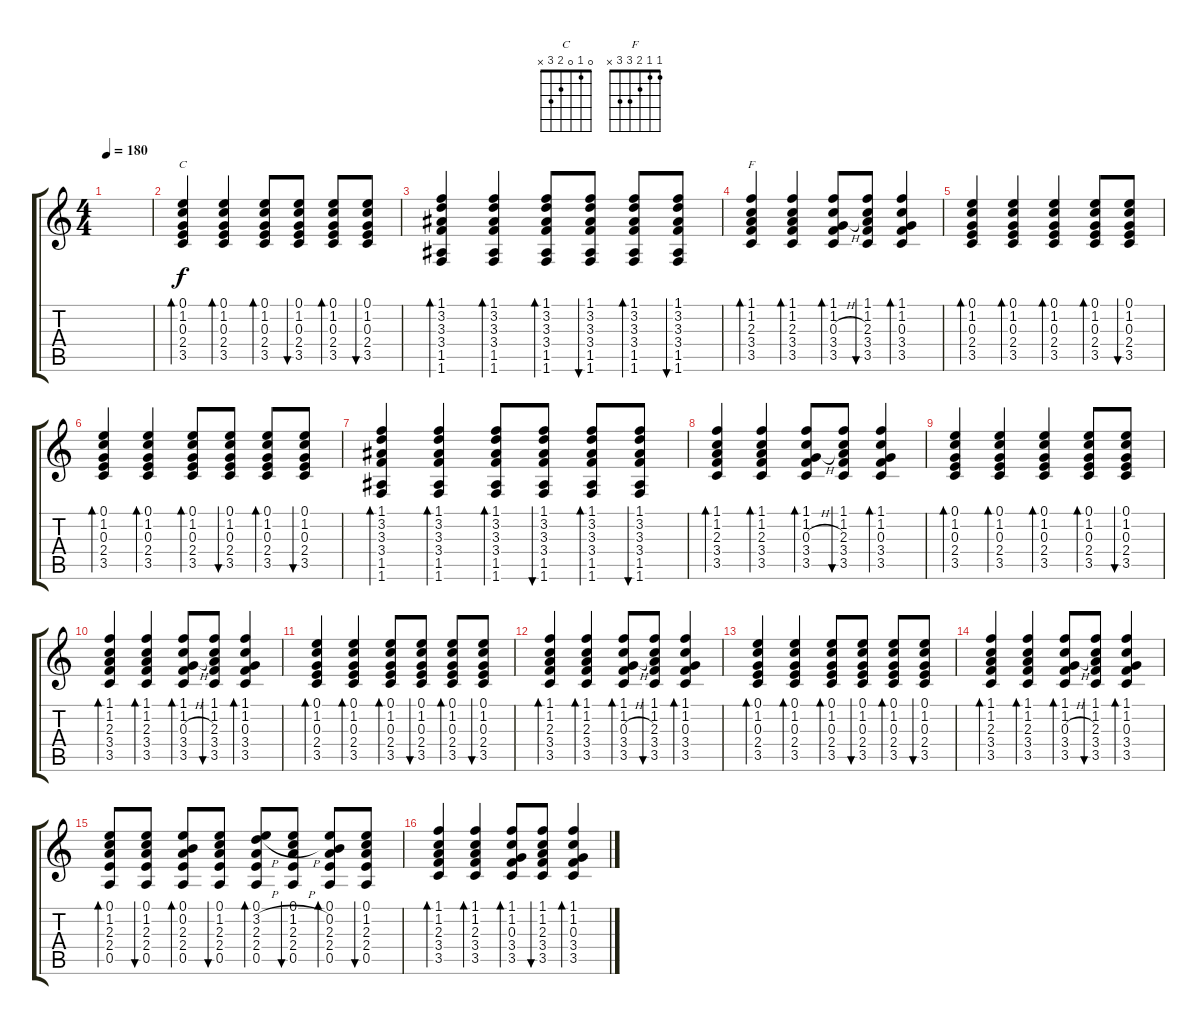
\track "" {instrument acousticguitarsteel}
\staff {score tabs}
\tuning (E4 B3 G3 D3 A2 E2) {hide}
\chord ("C" 0 1 0 2 3 x)
\chord ("F" 1 1 2 3 3 x)
\ts (4 4)
\tempo 180
\clef g2
\ks c
|
(0.1 1.2 0.3 2.4 3.5).4{bd 60 ch "C"} (0.1 1.2 0.3 2.4 3.5).4{bd 60} (0.1 1.2 0.3 2.4 3.5).8{bd 60} (0.1 1.2 0.3 2.4 3.5).8{bu 60} (0.1 1.2 0.3 2.4 3.5).8{bd 60} (0.1 1.2 0.3 2.4 3.5).8{bu 60} |
(1.1 3.2 3.3 3.4 1.5 1.6).4{bd 60} (1.1 3.2 3.3 3.4 1.5 1.6).4{bd 60} (1.1 3.2 3.3 3.4 1.5 1.6).8{bd 60} (1.1 3.2 3.3 3.4 1.5 1.6).8{bu 60} (1.1 3.2 3.3 3.4 1.5 1.6).8{bd 60} (1.1 3.2 3.3 3.4 1.5 1.6).8{bu 60} |
(1.1 1.2 2.3 3.4 3.5).4{bd 60 ch "F"} (1.1 1.2 2.3 3.4 3.5).4{bd 60} (1.1 1.2 0.3{h} 3.4 3.5).8{bd 60} (1.1 1.2 2.3 3.4 3.5).8{bu 60} (1.1 1.2 0.3 3.4 3.5).4{bd 60} |
(0.1 1.2 0.3 2.4 3.5).4{bd 60} (0.1 1.2 0.3 2.4 3.5).4{bd 60} (0.1 1.2 0.3 2.4 3.5).4{bd 60} (0.1 1.2 0.3 2.4 3.5).8{bd 60} (0.1 1.2 0.3 2.4 3.5).8{bu 60} |
(0.1 1.2 0.3 2.4 3.5).4{bd 60} (0.1 1.2 0.3 2.4 3.5).4{bd 60} (0.1 1.2 0.3 2.4 3.5).8{bd 60} (0.1 1.2 0.3 2.4 3.5).8{bu 60} (0.1 1.2 0.3 2.4 3.5).8{bd 60} (0.1 1.2 0.3 2.4 3.5).8{bu 60} |
(1.1 3.2 3.3 3.4 1.5 1.6).4{bd 60} (1.1 3.2 3.3 3.4 1.5 1.6).4{bd 60} (1.1 3.2 3.3 3.4 1.5 1.6).8{bd 60} (1.1 3.2 3.3 3.4 1.5 1.6).8{bu 60} (1.1 3.2 3.3 3.4 1.5 1.6).8{bd 60} (1.1 3.2 3.3 3.4 1.5 1.6).8{bu 60} |
(1.1 1.2 2.3 3.4 3.5).4{bd 60} (1.1 1.2 2.3 3.4 3.5).4{bd 60} (1.1 1.2 0.3{h} 3.4 3.5).8{bd 60} (1.1 1.2 2.3 3.4 3.5).8{bu 60} (1.1 1.2 0.3 3.4 3.5).4{bd 60} |
(0.1 1.2 0.3 2.4 3.5).4{bd 60} (0.1 1.2 0.3 2.4 3.5).4{bd 60} (0.1 1.2 0.3 2.4 3.5).4{bd 60} (0.1 1.2 0.3 2.4 3.5).8{bd 60} (0.1 1.2 0.3 2.4 3.5).8{bu 60} |
(1.1 1.2 2.3 3.4 3.5).4{bd 60} (1.1 1.2 2.3 3.4 3.5).4{bd 60} (1.1 1.2 0.3{h} 3.4 3.5).8{bd 60} (1.1 1.2 2.3 3.4 3.5).8{bu 60} (1.1 1.2 0.3 3.4 3.5).4{bd 60} |
(0.1 1.2 0.3 2.4 3.5).4{bd 60} (0.1 1.2 0.3 2.4 3.5).4{bd 60} (0.1 1.2 0.3 2.4 3.5).8{bd 60} (0.1 1.2 0.3 2.4 3.5).8{bu 60} (0.1 1.2 0.3 2.4 3.5).8{bd 60} (0.1 1.2 0.3 2.4 3.5).8{bu 60} |
(1.1 1.2 2.3 3.4 3.5).4{bd 60} (1.1 1.2 2.3 3.4 3.5).4{bd 60} (1.1 1.2 0.3{h} 3.4 3.5).8{bd 60} (1.1 1.2 2.3 3.4 3.5).8{bu 60} (1.1 1.2 0.3 3.4 3.5).4{bd 60} |
(0.1 1.2 0.3 2.4 3.5).4{bd 60} (0.1 1.2 0.3 2.4 3.5).4{bd 60} (0.1 1.2 0.3 2.4 3.5).8{bd 60} (0.1 1.2 0.3 2.4 3.5).8{bu 60} (0.1 1.2 0.3 2.4 3.5).8{bd 60} (0.1 1.2 0.3 2.4 3.5).8{bu 60} |
(1.1 1.2 2.3 3.4 3.5).4{bd 60} (1.1 1.2 2.3 3.4 3.5).4{bd 60} (1.1 1.2 0.3{h} 3.4 3.5).8{bd 60} (1.1 1.2 2.3 3.4 3.5).8{bu 60} (1.1 1.2 0.3 3.4 3.5).4{bd 60} |
(0.1 1.2 2.3 2.4 0.5).8{bd 30} (0.1 1.2 2.3 2.4 0.5).8{bu 30} (0.1 0.2 2.3 2.4 0.5).8{bd 30} (0.1 1.2 2.3 2.4 0.5).8{bu 30} (0.1 3.2{h} 2.3 2.4 0.5).8{bd 30} (0.1 1.2{h} 2.3 2.4 0.5).8{bu 30} (0.1 0.2 2.3 2.4 0.5).8{bd 30} (0.1 1.2 2.3 2.4 0.5).8{bu 30} |
(1.1 1.2 2.3 3.4 3.5).4{bd 60} (1.1 1.2 2.3 3.4 3.5).4{bd 60} (1.1 1.2 0.3 3.4 3.5).8{bd 60} (1.1 1.2 2.3 3.4 3.5).8{bu 60} (1.1 1.2 0.3 3.4 3.5).4{bd 60}
